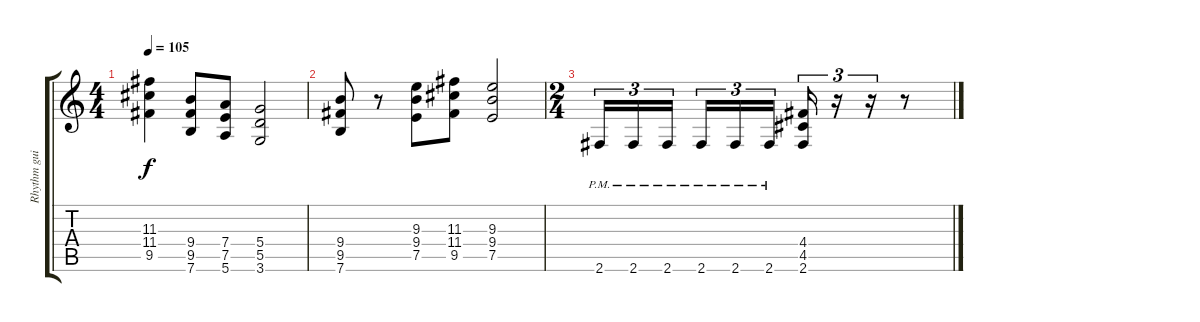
\track ("Rhythm guitar" "Rhythm gui") {instrument distortionguitar}
\staff {score tabs}
\tuning (E4 B3 G3 D3 A2 E2) {hide}
\ts (4 4)
\tempo 105
\clef g2
\ks c
(11.3 11.4 9.5).4{dy f} (9.4 9.5 7.6).8 (7.4 7.5 5.6).8 (5.4 5.5 3.6).2 |
(9.4 9.5 7.6).8 r.8 (9.3 9.4 7.5).8 (11.3 11.4 9.5).8 (9.3 9.4 7.5).2 |
\ts (2 4)
2.6{pm}.16{tu (3 2)} 2.6{pm}.16{tu (3 2)} 2.6{pm}.16{tu (3 2) beam splitsecondary} 2.6{pm}.16{tu (3 2)} 2.6{pm}.16{tu (3 2)} 2.6{pm}.16{tu (3 2)} (4.4 4.5 2.6).16{tu (3 2)} r.16{tu (3 2)} r.16{tu (3 2)} r.8
